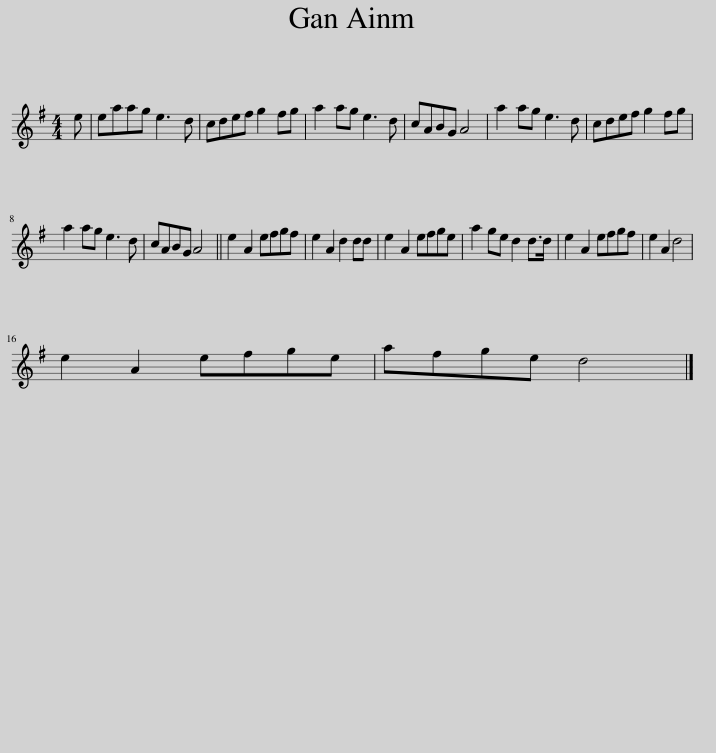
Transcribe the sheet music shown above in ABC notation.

X:1
L:1/8
M:4/4
I:linebreak $
K:G
V:1 treble
V:1
 e | eaag e3 d | cdef g2 fg | a2 ag e3 d | cABG A4 | %5
 a2 ag e3 d | cdef g2 fg |$ a2 ag e3 d | cABG A4 || e2 A2 efgf | %10
 e2 A2 d2 dd | e2 A2 efge | a2 ge d2 d>d | e2 A2 efgf | e2 A2 d4 |$ %15
 e2 A2 efge | afge d4 |] %17
